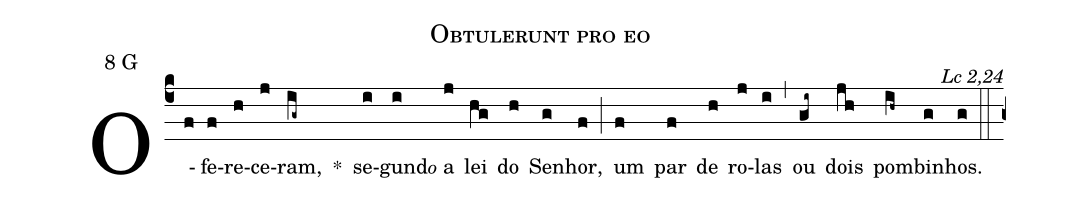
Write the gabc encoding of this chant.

name: Obtulerunt pro eo;
mode: 8;
mode-differentia: G;
commentary: Lc 2,24;
%%
(c4)

O(f)fe(f)re(h)ce(j)ram,(ig~) *() se(i)gun(i)d<e>o</e> a(j) lei(hg) do(h) Se(g)nhor,(f) (;) um(f) par(f) de(h) ro(j)las(i) (,) ou(gi~) dois(jh) pom(ih~)bi(g)nhos.(g)

(::)

(g+)
